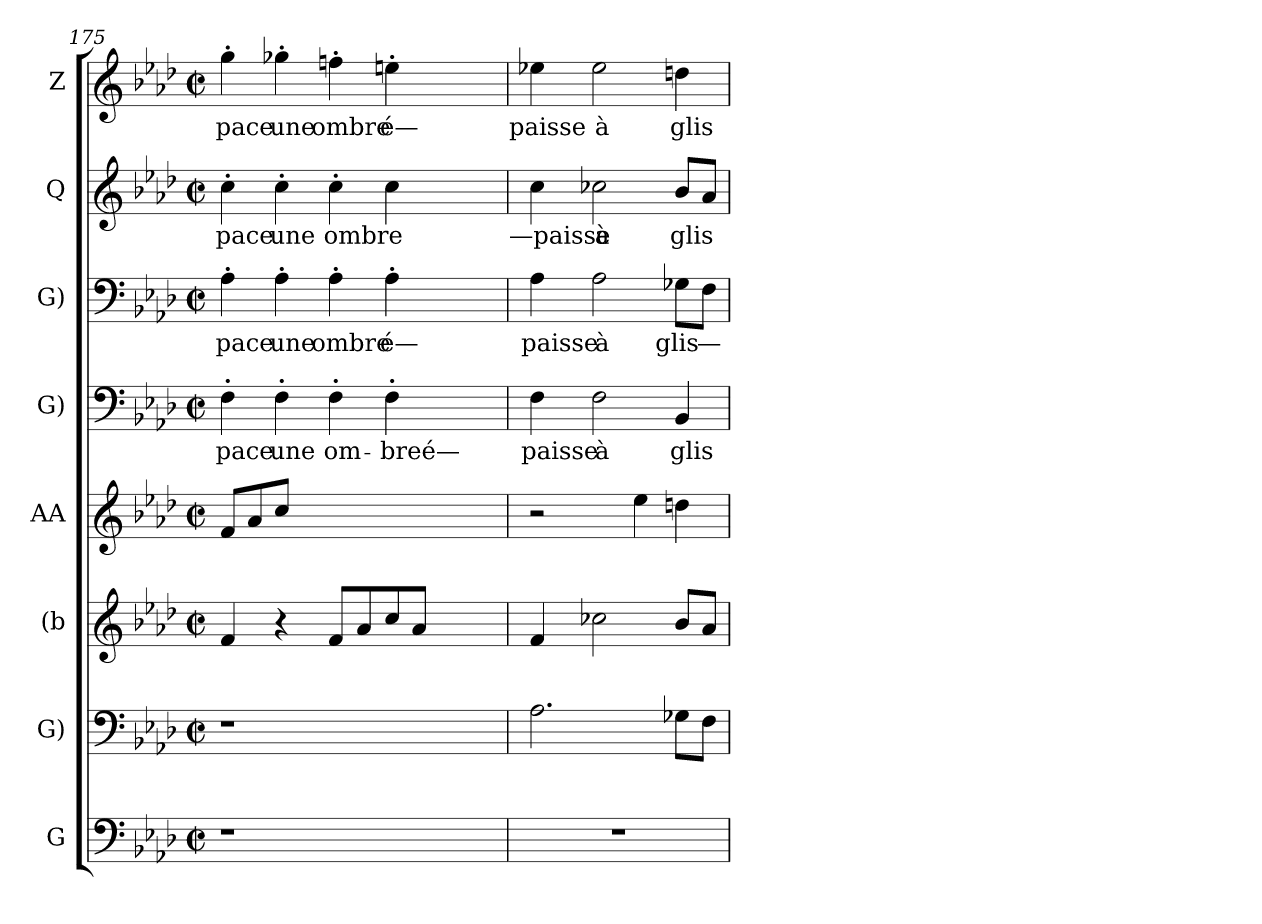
**kern	**kern	**kern	**kern	**kern	**text	**kern	**text	**kern	**text	**kern	**text
*part8	*part7	*part6	*part5	*part4	*part4	*part3	*part3	*part2	*part2	*part1	*part1
*staff8	*staff7	*staff6	*staff5	*staff4	*staff4	*staff3	*staff3	*staff2	*staff2	*staff1	*staff1
*I"G	*I"G)	*I"(b	*I"AA	*I"G)	*	*I"G)	*	*I"Q	*	*I"Z	*
*clefF4	*clefF4	*clefG2	*clefG2	*clefF4	*	*clefF4	*	*clefG2	*	*clefG2	*
*k[b-e-a-d-]	*k[b-e-a-d-]	*k[b-e-a-d-]	*k[b-e-a-d-]	*k[b-e-a-d-]	*	*k[b-e-a-d-]	*	*k[b-e-a-d-]	*	*k[b-e-a-d-]	*
*M2/2	*M2/2	*M2/2	*M2/2	*M2/2	*	*M2/2	*	*M2/2	*	*M2/2	*
*met(c|)	*met(c|)	*met(c|)	*met(c|)	*met(c|)	*	*met(c|)	*	*met(c|)	*	*met(c|)	*
=175	=175	=175	=175	=175	=175	=175	=175	=175	=175	=175	=175
1r	1r	4fi/	8fi/L	4F'>i\	pace	4A-'>i\	pace	4cc'>i\	pace	4gg'>i\	pace
.	.	.	8a-i/	.	.	.	.	.	.	.	.
.	.	4r	8cci/J	4F'>i\	une	4A-'>i\	une	4cc'>i\	une	4gg-X'>i\	une
.	.	.	2ryy	.	.	.	.	.	.	.	.
.	.	8fi/L	.	4F'>i\	om-	4A-'>i\	ombre	4cc'>i\	ombre	4ffn'>i\	ombre
.	.	8a-i/	.	.	.	.	.	.	.	.	.
!	!	!	!	!	!	!	!	!LO:N:vis=4	!	!	!
.	.	8cci/	.	4F'>i\	breé—	4A-'>i\	é—	4.ccj\	.	4een'>i\	é—
.	.	8a-i/J	8ryy	.	.	.	.	.	.	.	.
4.ryy	4.ryy	4.ryy	4.ryy	4.ryy	.	4.ryy	.	.	.	4.ryy	.
.	.	.	.	.	.	.	.	4ryy	.	.	.
!!LO:PB:g=z
=176	=176	=176	=176	=176	=176	=176	=176	=176	=176	=176	=176
1r	2.A-i\	4fi/	2r	4Fi\	paisse	4A-i\	paisse	4cci\	—paisse	4ee-Xi\	paisse
.	.	2cc-Xi\	.	2Fi\	à	2A-i\	à	2cc-Xi\	à	2ee-i\	à
.	.	.	4ee-i\	.	.	.	.	.	.	.	.
.	8G-Xi\L	8b-i/L	4ddni\	4BB-i/	glis	8G-Xi\L	glis	8b-i/L	glis	4ddni\	glis
.	8Fi\J	8a-i/J	.	.	.	8Fi\J	—	8a-i/J	.	.	.
=	=	=	=	=	=	=	=	=	=	=	=
*-	*-	*-	*-	*-	*-	*-	*-	*-	*-	*-	*-
